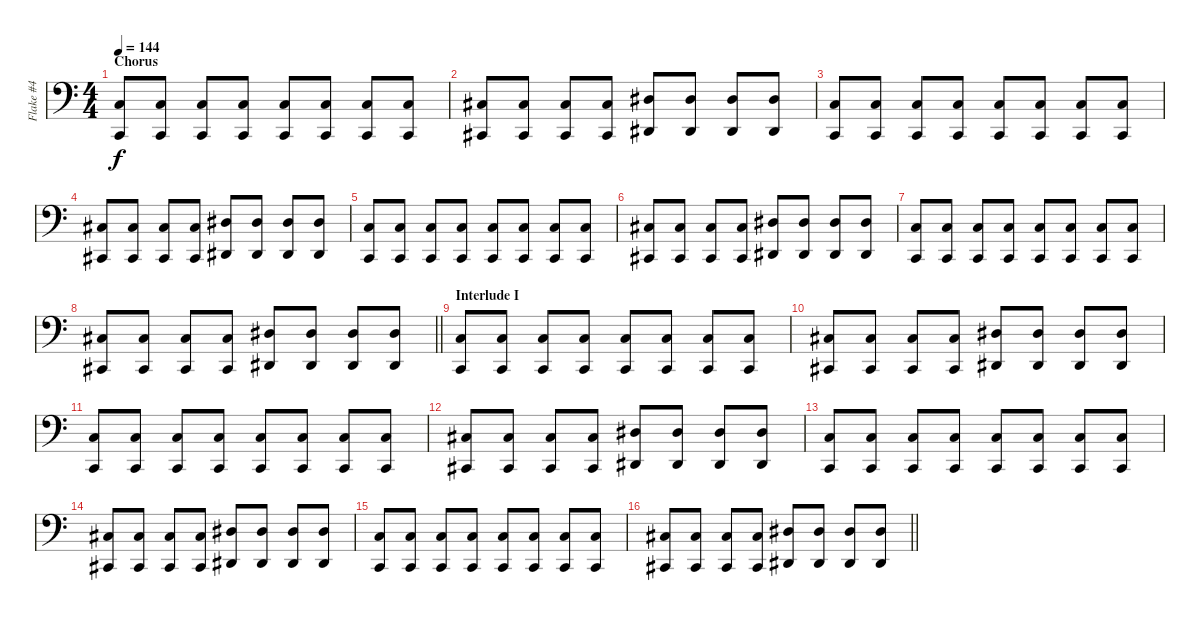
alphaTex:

\track ("Flake #4" "Flake #4") {instrument synthbass2}
\staff {score}
\tuning (G2 D2 A1 E1 B0) {hide}
\ts (4 4)
\section ("" "Chorus")
\tempo 144
\clef f4
\ks c
(3.3 1.5).8{dy f volume 16 instrument synthbass1} (3.3 1.5).8 (3.3 1.5).8 (3.3 1.5).8 (3.3 1.5).8 (3.3 1.5).8 (3.3 1.5).8 (3.3 1.5).8 |
(4.3 2.5).8 (4.3 2.5).8 (4.3 2.5).8 (4.3 2.5).8 (6.3 4.5).8 (6.3 4.5).8 (6.3 4.5).8 (6.3 4.5).8 |
(3.3 1.5).8 (3.3 1.5).8 (3.3 1.5).8 (3.3 1.5).8 (3.3 1.5).8 (3.3 1.5).8 (3.3 1.5).8 (3.3 1.5).8 |
(4.3 2.5).8 (4.3 2.5).8 (4.3 2.5).8 (4.3 2.5).8 (6.3 4.5).8 (6.3 4.5).8 (6.3 4.5).8 (6.3 4.5).8 |
(3.3 1.5).8 (3.3 1.5).8 (3.3 1.5).8 (3.3 1.5).8 (3.3 1.5).8 (3.3 1.5).8 (3.3 1.5).8 (3.3 1.5).8 |
(4.3 2.5).8 (4.3 2.5).8 (4.3 2.5).8 (4.3 2.5).8 (6.3 4.5).8 (6.3 4.5).8 (6.3 4.5).8 (6.3 4.5).8 |
(3.3 1.5).8 (3.3 1.5).8 (3.3 1.5).8 (3.3 1.5).8 (3.3 1.5).8 (3.3 1.5).8 (3.3 1.5).8 (3.3 1.5).8 |
\barLineRight lightlight
(4.3 2.5).8 (4.3 2.5).8 (4.3 2.5).8 (4.3 2.5).8 (6.3 4.5).8 (6.3 4.5).8 (6.3 4.5).8 (6.3 4.5).8 |
\section ("" "Interlude I")
(3.3 1.5).8 (3.3 1.5).8 (3.3 1.5).8 (3.3 1.5).8 (3.3 1.5).8 (3.3 1.5).8 (3.3 1.5).8 (3.3 1.5).8 |
(4.3 2.5).8 (4.3 2.5).8 (4.3 2.5).8 (4.3 2.5).8 (6.3 4.5).8 (6.3 4.5).8 (6.3 4.5).8 (6.3 4.5).8 |
(3.3 1.5).8 (3.3 1.5).8 (3.3 1.5).8 (3.3 1.5).8 (3.3 1.5).8 (3.3 1.5).8 (3.3 1.5).8 (3.3 1.5).8 |
(4.3 2.5).8 (4.3 2.5).8 (4.3 2.5).8 (4.3 2.5).8 (6.3 4.5).8 (6.3 4.5).8 (6.3 4.5).8 (6.3 4.5).8 |
(3.3 1.5).8 (3.3 1.5).8 (3.3 1.5).8 (3.3 1.5).8 (3.3 1.5).8 (3.3 1.5).8 (3.3 1.5).8 (3.3 1.5).8 |
(4.3 2.5).8 (4.3 2.5).8 (4.3 2.5).8 (4.3 2.5).8 (6.3 4.5).8 (6.3 4.5).8 (6.3 4.5).8 (6.3 4.5).8 |
(3.3 1.5).8 (3.3 1.5).8 (3.3 1.5).8 (3.3 1.5).8 (3.3 1.5).8 (3.3 1.5).8 (3.3 1.5).8 (3.3 1.5).8 |
\barLineRight lightlight
(4.3 2.5).8 (4.3 2.5).8 (4.3 2.5).8 (4.3 2.5).8 (6.3 4.5).8 (6.3 4.5).8 (6.3 4.5).8 (6.3 4.5).8
